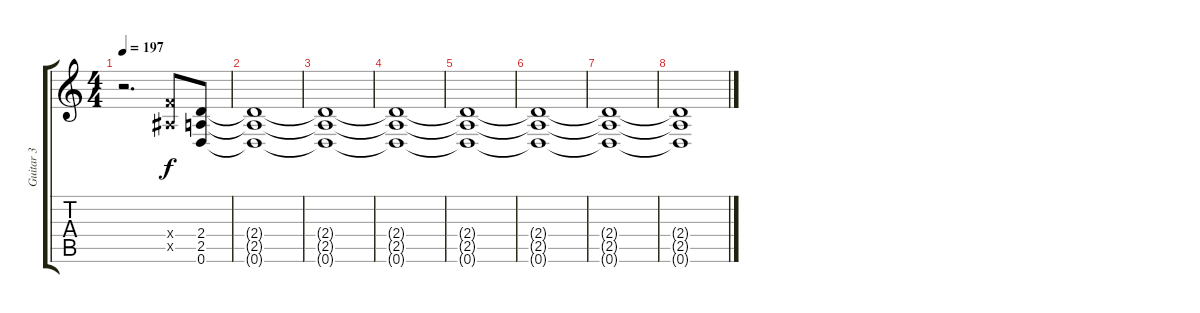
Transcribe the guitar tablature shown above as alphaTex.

\track ("Guitar 3" "Guitar 3") {instrument distortionguitar}
\staff {score tabs}
\tuning (D4 A3 F3 C3 G2 D2) {hide}
\ts (4 4)
\tempo 197
\clef g2
\ks c
r.2{d dy f} (5.4{x} 3.5{x}).8 (2.4 2.5 0.6).8{volume 14} |
(2.4{t} 2.5{t} 0.6{t}).1 |
(2.4{t} 2.5{t} 0.6{t}).1 |
(2.4{t} 2.5{t} 0.6{t}).1 |
(2.4{t} 2.5{t} 0.6{t}).1 |
(2.4{t} 2.5{t} 0.6{t}).1 |
(2.4{t} 2.5{t} 0.6{t}).1 |
(2.4{t} 2.5{t} 0.6{t}).1
